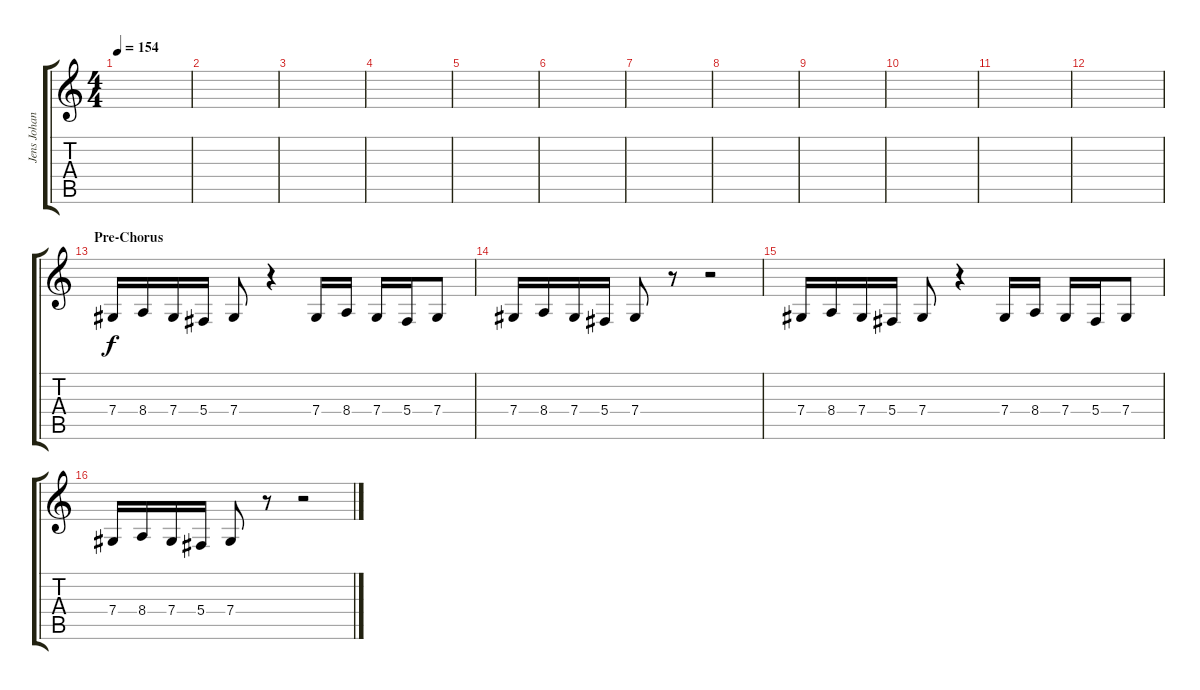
\track ("Jens Johansson - Keyboards" "Jens Johan") {instrument harpsichord}
\staff {score tabs}
\tuning (Eb4 Bb3 Gb3 Db3 Ab2 Eb2) {hide}
\ts (4 4)
\tempo 154
\clef g2
\ks c
|
|
|
|
|
|
|
|
|
|
|
|
\section ("" "Pre-Chorus")
7.4.16 8.4.16 7.4.16 5.4.16 7.4.8 r.4 7.4.16 8.4.16 7.4.16 5.4.16 7.4.8 |
7.4.16 8.4.16 7.4.16 5.4.16 7.4.8 r.8 r.2 |
7.4.16 8.4.16 7.4.16 5.4.16 7.4.8 r.4 7.4.16 8.4.16 7.4.16 5.4.16 7.4.8 |
7.4.16 8.4.16 7.4.16 5.4.16 7.4.8 r.8 r.2
